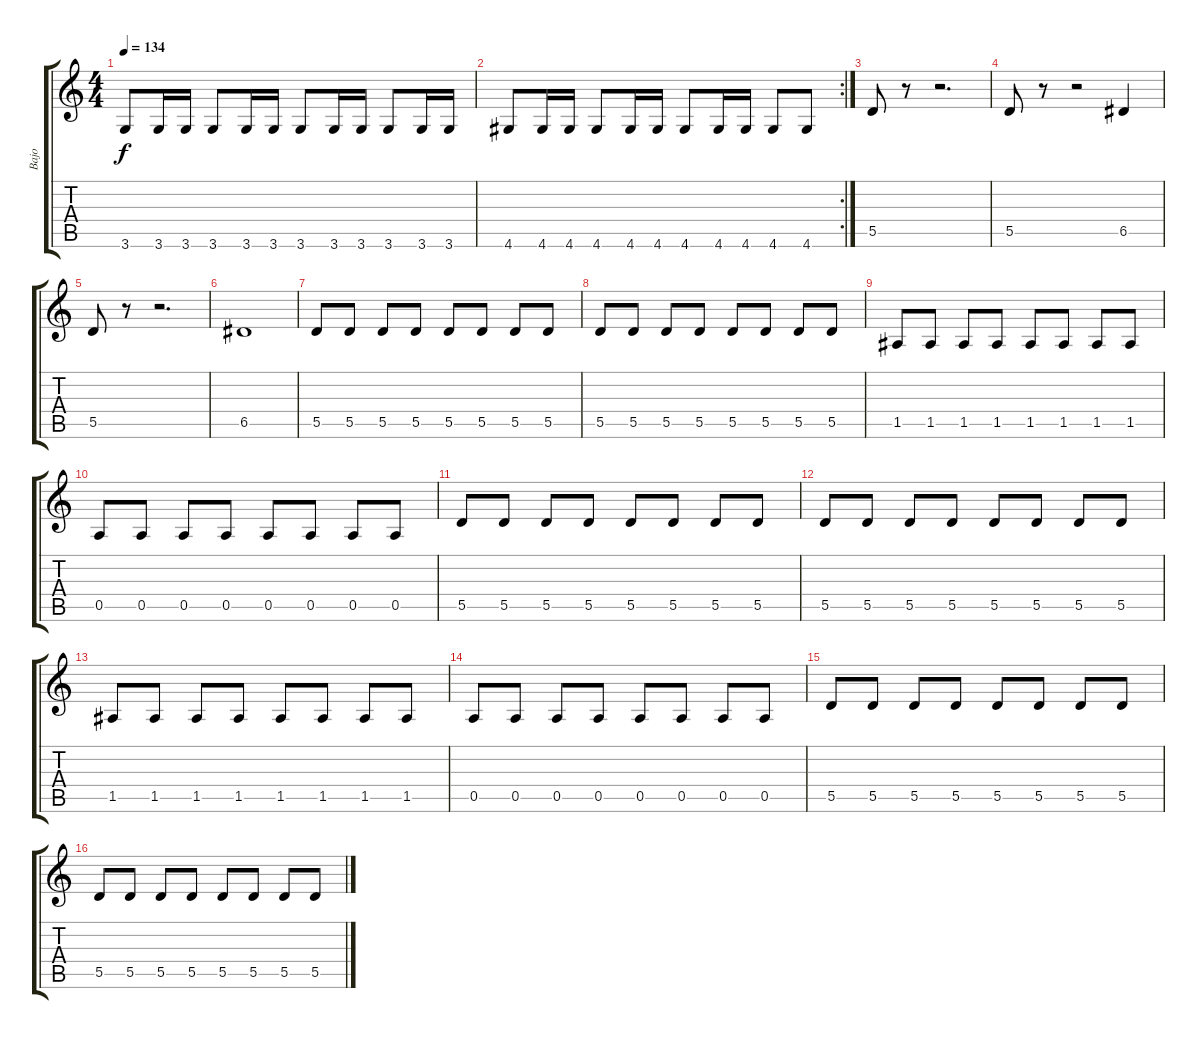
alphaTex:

\track ("Bajo" "Bajo") {instrument electricbassfinger}
\staff {score tabs}
\tuning (E4 B3 G3 D3 A2 E2) {hide}
\ts (4 4)
\tempo 134
\clef g2
\ks c
3.6.8{dy f} 3.6.16 3.6.16 3.6.8 3.6.16 3.6.16 3.6.8 3.6.16 3.6.16 3.6.8 3.6.16 3.6.16 |
\rc 2
4.6.8 4.6.16 4.6.16 4.6.8 4.6.16 4.6.16 4.6.8 4.6.16 4.6.16 4.6.8 4.6.8 |
5.5.8 r.8 r.2{d} |
5.5.8 r.8 r.2 6.5.4 |
5.5.8 r.8 r.2{d} |
6.5.1 |
5.5.8 5.5.8 5.5.8 5.5.8 5.5.8 5.5.8 5.5.8 5.5.8 |
5.5.8 5.5.8 5.5.8 5.5.8 5.5.8 5.5.8 5.5.8 5.5.8 |
1.5.8 1.5.8 1.5.8 1.5.8 1.5.8 1.5.8 1.5.8 1.5.8 |
0.5.8 0.5.8 0.5.8 0.5.8 0.5.8 0.5.8 0.5.8 0.5.8 |
5.5.8 5.5.8 5.5.8 5.5.8 5.5.8 5.5.8 5.5.8 5.5.8 |
5.5.8 5.5.8 5.5.8 5.5.8 5.5.8 5.5.8 5.5.8 5.5.8 |
1.5.8 1.5.8 1.5.8 1.5.8 1.5.8 1.5.8 1.5.8 1.5.8 |
0.5.8 0.5.8 0.5.8 0.5.8 0.5.8 0.5.8 0.5.8 0.5.8 |
5.5.8 5.5.8 5.5.8 5.5.8 5.5.8 5.5.8 5.5.8 5.5.8 |
5.5.8 5.5.8 5.5.8 5.5.8 5.5.8 5.5.8 5.5.8 5.5.8
